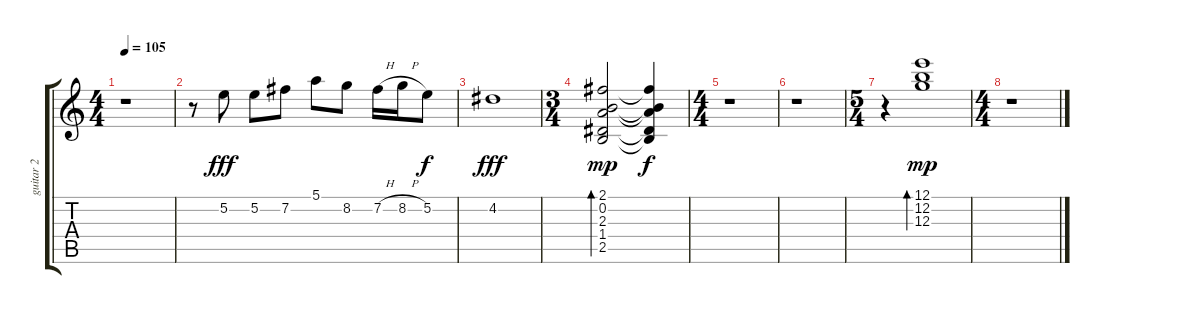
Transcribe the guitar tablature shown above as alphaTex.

\track ("guitar 2" "guitar 2") {instrument acousticguitarnylon}
\staff {score tabs}
\tuning (E4 B3 G3 D3 A2 E2) {hide}
\ts (4 4)
\tempo 105
\clef g2
\ks c
r.1{dy f} |
r.8 5.2.8{dy fff} 5.2.8 7.2.8 5.1.8 8.2.8 7.2{h}.16 8.2{h}.16 5.2.8{dy f} |
4.2.1{dy fff} |
\ts (3 4)
(2.1 0.2 2.3 1.4 2.5).2{bd 120 dy mp} (2.1{t} 0.2{t} 2.3{t} 1.4{t} 2.5{t}).4{dy f} |
\ts (4 4)
r.1 |
r.1 |
\ts (5 4)
r.4 (12.1 12.2 12.3).1{bd 240 dy mp} |
\ts (4 4)
r.1
